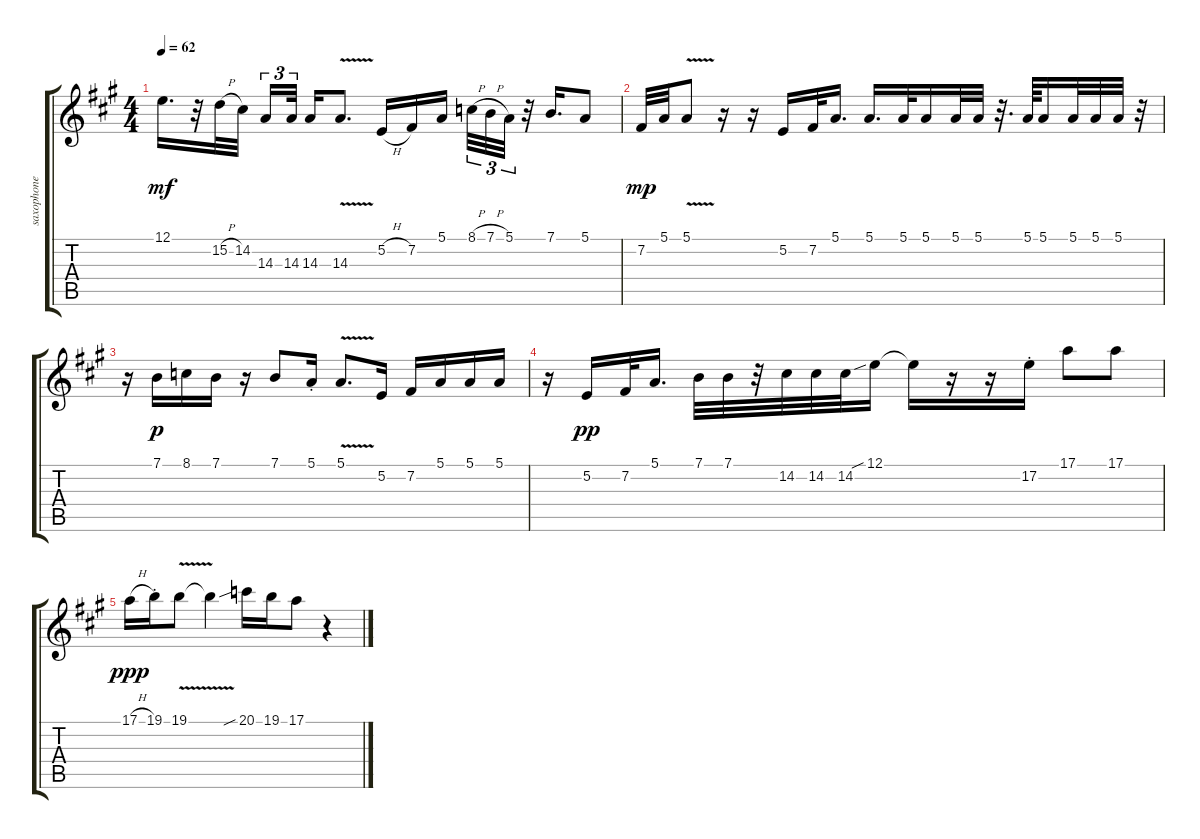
\track ("saxophone" "saxophone") {instrument trumpet}
\staff {score tabs}
\tuning (E4 B3 G3 D3 A2 E2) {hide}
\ts (4 4)
\tempo 62
\clef g2
\ks a
12.1.16{d dy mf} r.32 15.2{h}.32 14.2.32{beam splitsecondary} 14.3.16{tu (3 2)} 14.3.32{tu (3 2)} 14.3.16 14.3{v}.8{d} 5.2{h}.16 7.2.16 5.1.16{beam splitsecondary} 8.1{h}.32{tu (3 2)} 7.1{h}.32{tu (3 2)} 5.1.32{tu (3 2)} r.32 7.1.16{d} 5.1.8 |
7.2.32{dy mp} 5.1.32 5.1{v}.8 r.16 r.16 5.2.16 7.2.32 5.1.16{d} 5.1.16{d} 5.1.32 5.1.16 5.1.32 5.1.32 r.32{d} 5.1.64 5.1.16 5.1.32 5.1.32 5.1.32 r.32 |
r.16 7.1.16{dy p} 8.1.16 7.1.16 r.16 7.1.8 5.1{st}.16 5.1{v}.8{d} 5.2.16 7.2.16 5.1.16 5.1.16 5.1.16 |
r.16 5.2.16{dy pp} 7.2.32 5.1.16{d} 7.1.32 7.1.32 r.32 14.2.32 14.2.32 14.2.32 12.1{sib}.16 12.1{t}.16 r.16 r.16 17.2{st}.16 17.1.8 17.1.8 |
17.1{h}.16{dy ppp} 19.1{st}.16 19.1{v}.8 19.1{t}.4 20.1{sib}.16 19.1.16 17.1.8 r.4
